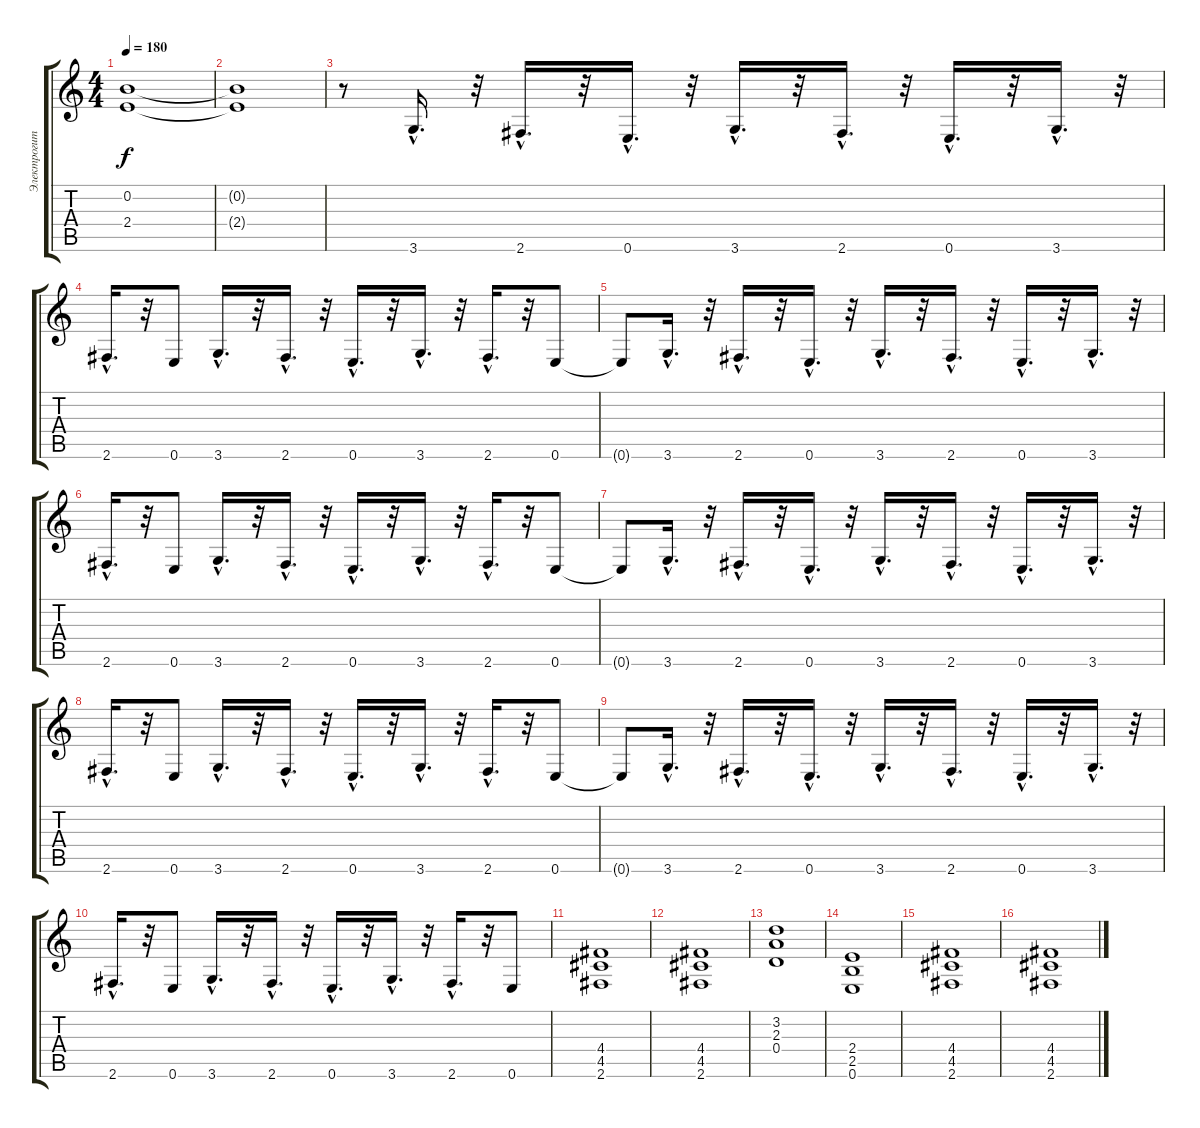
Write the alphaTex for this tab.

\track ("Электрогитара" "Электрогит") {instrument overdrivenguitar}
\staff {score tabs}
\tuning (E4 B3 G3 D3 A2 E2) {hide}
\ts (4 4)
\tempo 180
\clef g2
\ks c
(0.2{t} 2.4{t}).1{dy f} |
(0.2{t} 2.4{t}).1 |
r.8 3.6{hac}.16{d balance 11} r.32 2.6{hac}.16{d} r.32 0.6{hac}.16{d} r.32 3.6{hac}.16{d} r.32 2.6{hac}.16{d} r.32 0.6{hac}.16{d} r.32 3.6{hac}.16{d} r.32 |
2.6{hac}.16{d} r.32 0.6.8 3.6{hac}.16{d} r.32 2.6{hac}.16{d} r.32 0.6{hac}.16{d} r.32 3.6{hac}.16{d} r.32 2.6{hac}.16{d} r.32 0.6.8 |
0.6{t}.8 3.6{hac}.16{d} r.32 2.6{hac}.16{d} r.32 0.6{hac}.16{d} r.32 3.6{hac}.16{d} r.32 2.6{hac}.16{d} r.32 0.6{hac}.16{d} r.32 3.6{hac}.16{d} r.32 |
2.6{hac}.16{d} r.32 0.6.8 3.6{hac}.16{d} r.32 2.6{hac}.16{d} r.32 0.6{hac}.16{d} r.32 3.6{hac}.16{d} r.32 2.6{hac}.16{d} r.32 0.6.8 |
0.6{t}.8 3.6{hac}.16{d} r.32 2.6{hac}.16{d} r.32 0.6{hac}.16{d} r.32 3.6{hac}.16{d} r.32 2.6{hac}.16{d} r.32 0.6{hac}.16{d} r.32 3.6{hac}.16{d} r.32 |
2.6{hac}.16{d} r.32 0.6.8 3.6{hac}.16{d} r.32 2.6{hac}.16{d} r.32 0.6{hac}.16{d} r.32 3.6{hac}.16{d} r.32 2.6{hac}.16{d} r.32 0.6.8 |
0.6{t}.8 3.6{hac}.16{d} r.32 2.6{hac}.16{d} r.32 0.6{hac}.16{d} r.32 3.6{hac}.16{d} r.32 2.6{hac}.16{d} r.32 0.6{hac}.16{d} r.32 3.6{hac}.16{d} r.32 |
2.6{hac}.16{d} r.32 0.6.8 3.6{hac}.16{d} r.32 2.6{hac}.16{d} r.32 0.6{hac}.16{d} r.32 3.6{hac}.16{d} r.32 2.6{hac}.16{d} r.32 0.6.8 |
(4.4 4.5 2.6).1{balance 9} |
(4.4 4.5 2.6).1 |
(3.2 2.3 0.4).1 |
(2.4 2.5 0.6).1 |
(4.4 4.5 2.6).1 |
(4.4 4.5 2.6).1
